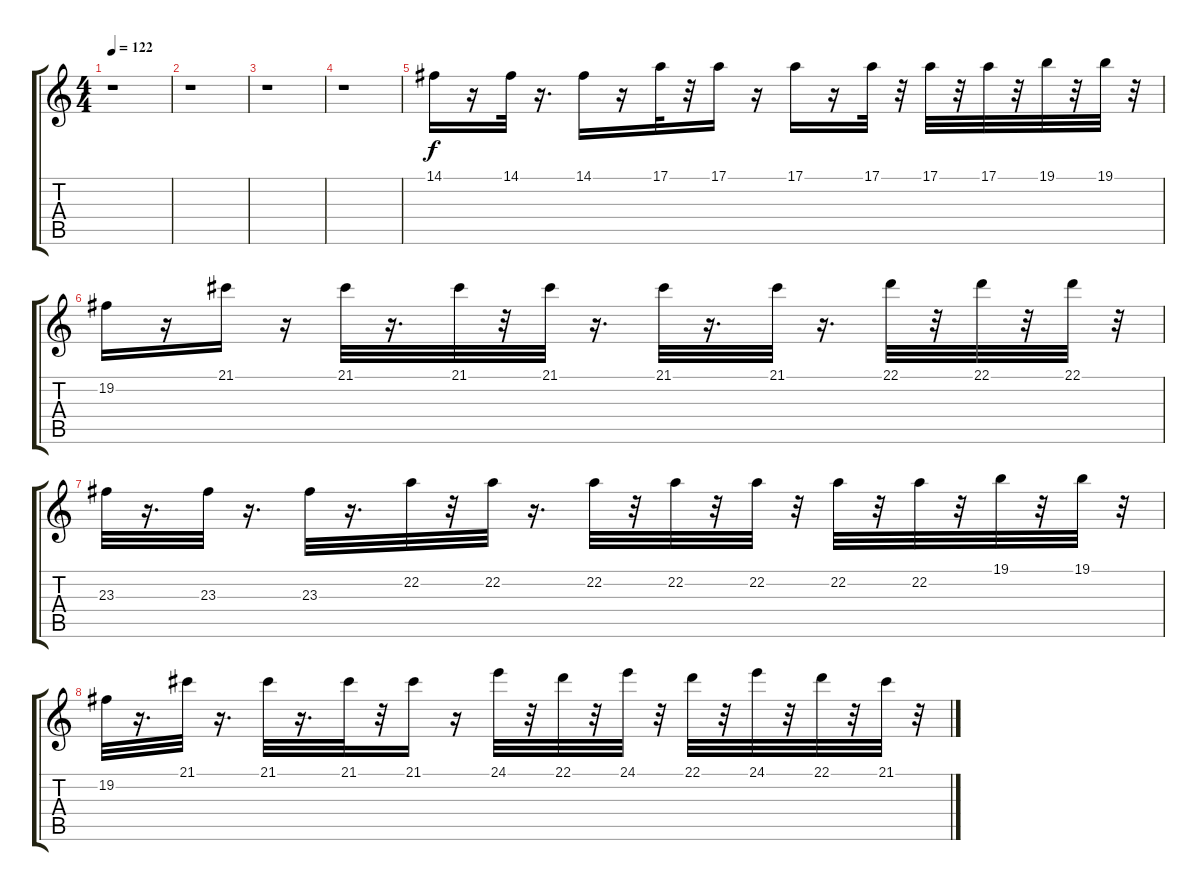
\track "" {instrument orchestrahit}
\staff {score tabs}
\tuning (E4 B3 G3 D3 A2 E2) {hide}
\ts (4 4)
\tempo 122
\clef g2
\ks c
r.1{dy f} |
r.1 |
r.1 |
r.1 |
14.1.16 r.16 14.1.32 r.16{d} 14.1.16 r.16 17.1.32 r.32 17.1.16 r.16 17.1.16 r.16 17.1.32 r.32 17.1.32 r.32 17.1.32 r.32 19.1.32 r.32 19.1.32 r.32 |
19.2.16 r.16 21.1.16 r.16 21.1.32 r.16{d} 21.1.32 r.32 21.1.32 r.16{d} 21.1.32 r.16{d} 21.1.32 r.16{d} 22.1.32 r.32 22.1.32 r.32 22.1.32 r.32 |
23.3.32 r.16{d} 23.3.32 r.16{d} 23.3.32 r.16{d} 22.2.32 r.32 22.2.32 r.16{d} 22.2.32 r.32 22.2.32 r.32 22.2.32 r.32 22.2.32 r.32 22.2.32 r.32 19.1.32 r.32 19.1.32 r.32 |
19.2.32 r.16{d} 21.1.32 r.16{d} 21.1.32 r.16{d} 21.1.32 r.32 21.1.16 r.16 24.1.32 r.32 22.1.32 r.32 24.1.32 r.32 22.1.32 r.32 24.1.32 r.32 22.1.32 r.32 21.1.32 r.32
